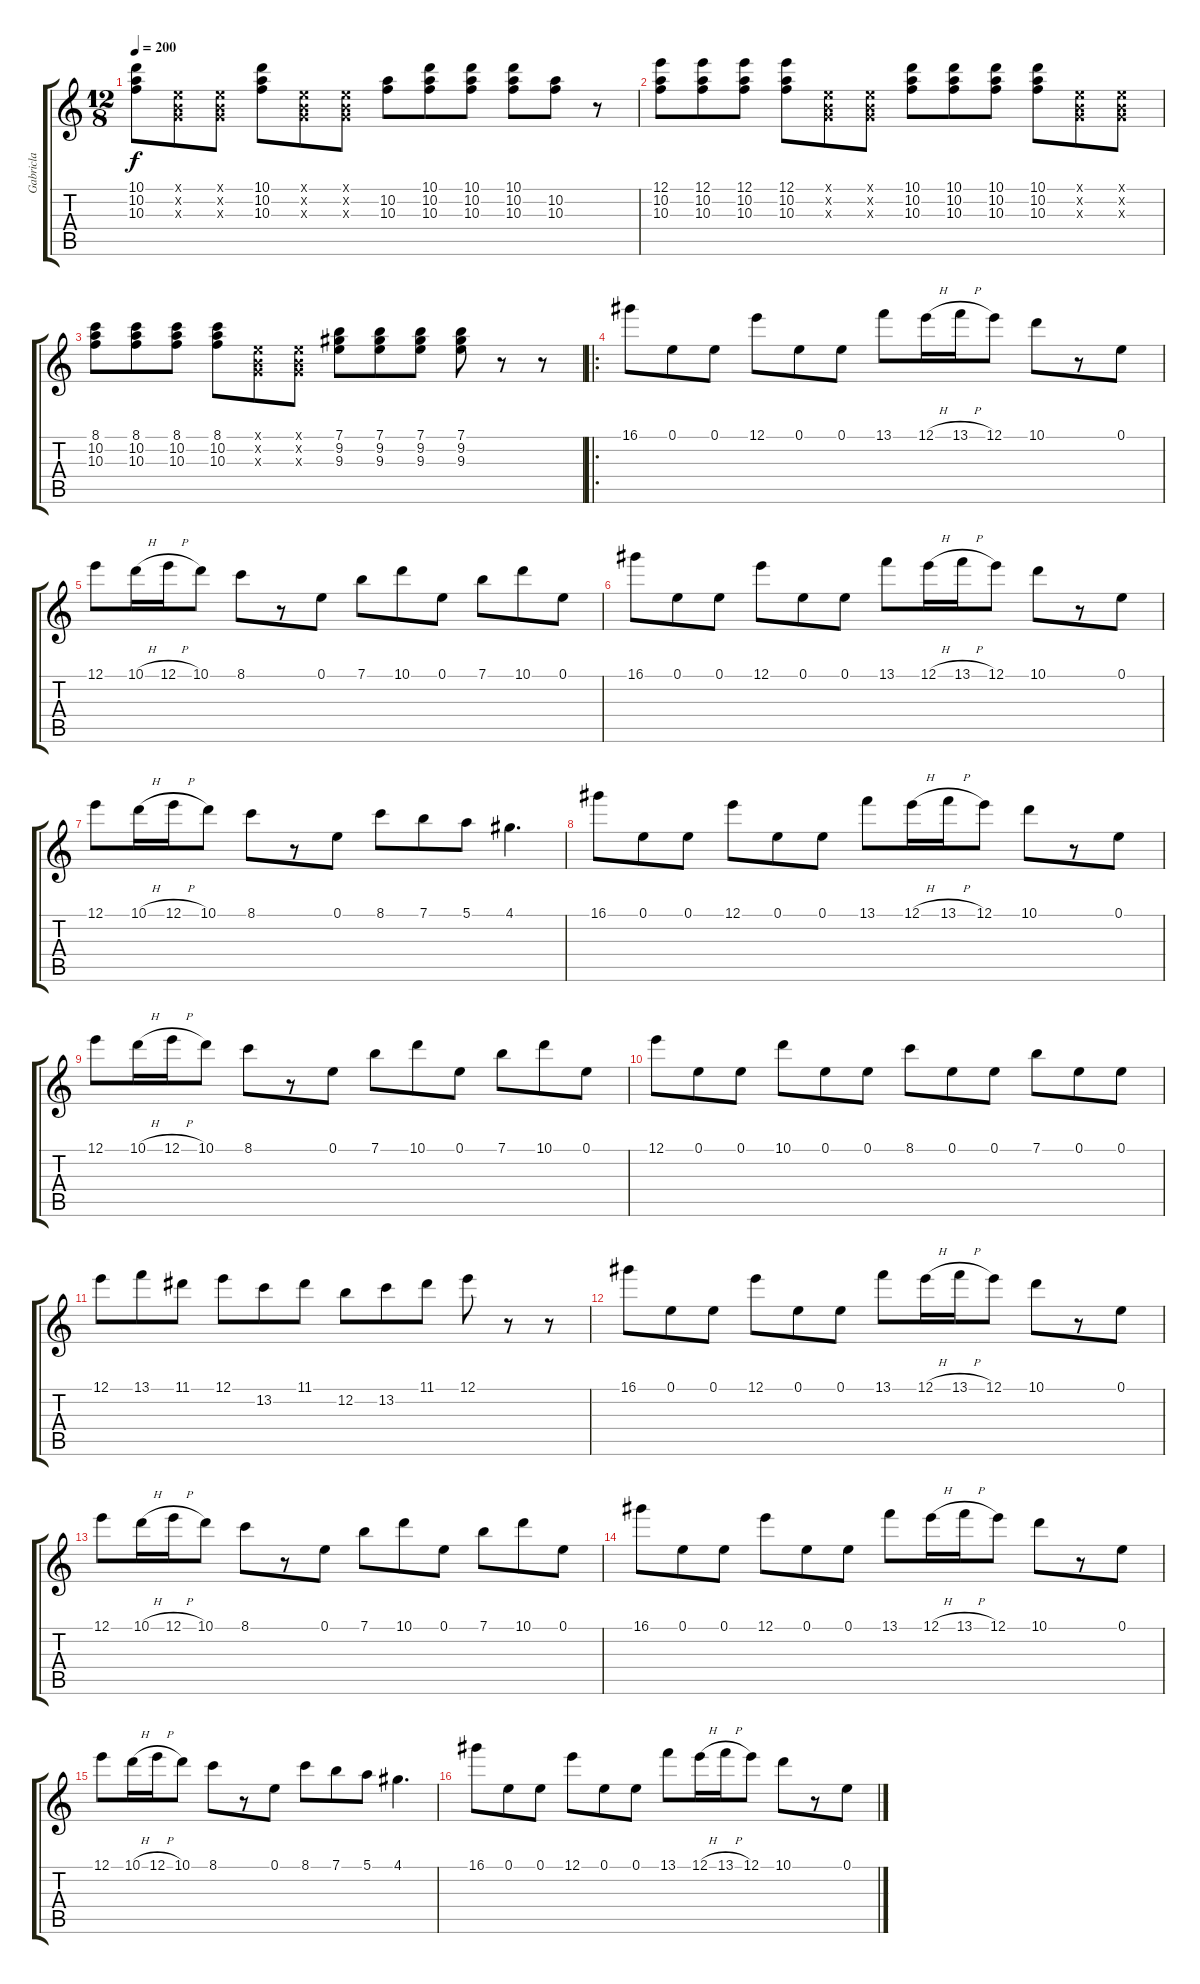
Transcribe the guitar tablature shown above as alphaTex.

\track ("Gabricla" "Gabricla") {instrument acousticguitarsteel}
\staff {score tabs}
\tuning (E4 B3 G3 D3 A2 E2) {hide}
\ts (12 8)
\tempo 200
\clef g2
\ks c
(10.1 10.2 10.3).8{dy f} (0.1{x} 0.2{x} 0.3{x}).8 (0.1{x} 0.2{x} 0.3{x}).8 (10.1 10.2 10.3).8 (0.1{x} 0.2{x} 0.3{x}).8 (0.1{x} 0.2{x} 0.3{x}).8 (10.2 10.3).8 (10.1 10.2 10.3).8 (10.1 10.2 10.3).8 (10.1 10.2 10.3).8 (10.2 10.3).8 r.8 |
(12.1 10.2 10.3).8 (12.1 10.2 10.3).8 (12.1 10.2 10.3).8 (12.1 10.2 10.3).8 (0.1{x} 0.2{x} 0.3{x}).8 (0.1{x} 0.2{x} 0.3{x}).8 (10.1 10.2 10.3).8 (10.1 10.2 10.3).8 (10.1 10.2 10.3).8 (10.1 10.2 10.3).8 (0.1{x} 0.2{x} 0.3{x}).8 (0.1{x} 0.2{x} 0.3{x}).8 |
(8.1 10.2 10.3).8 (8.1 10.2 10.3).8 (8.1 10.2 10.3).8 (8.1 10.2 10.3).8 (0.1{x} 0.2{x} 0.3{x}).8 (0.1{x} 0.2{x} 0.3{x}).8 (7.1 9.2 9.3).8 (7.1 9.2 9.3).8 (7.1 9.2 9.3).8 (7.1 9.2 9.3).8 r.8 r.8 |
\ro
16.1.8 0.1.8 0.1.8 12.1.8 0.1.8 0.1.8 13.1.8 12.1{h}.16 13.1{h}.16 12.1.8 10.1.8 r.8 0.1.8 |
12.1.8 10.1{h}.16 12.1{h}.16 10.1.8 8.1.8 r.8 0.1.8 7.1.8 10.1.8 0.1.8 7.1.8 10.1.8 0.1.8 |
16.1.8 0.1.8 0.1.8 12.1.8 0.1.8 0.1.8 13.1.8 12.1{h}.16 13.1{h}.16 12.1.8 10.1.8 r.8 0.1.8 |
12.1.8 10.1{h}.16 12.1{h}.16 10.1.8 8.1.8 r.8 0.1.8 8.1.8 7.1.8 5.1.8 4.1.4{d} |
16.1.8 0.1.8 0.1.8 12.1.8 0.1.8 0.1.8 13.1.8 12.1{h}.16 13.1{h}.16 12.1.8 10.1.8 r.8 0.1.8 |
12.1.8 10.1{h}.16 12.1{h}.16 10.1.8 8.1.8 r.8 0.1.8 7.1.8 10.1.8 0.1.8 7.1.8 10.1.8 0.1.8 |
12.1.8 0.1.8 0.1.8 10.1.8 0.1.8 0.1.8 8.1.8 0.1.8 0.1.8 7.1.8 0.1.8 0.1.8 |
12.1.8 13.1.8 11.1.8 12.1.8 13.2.8 11.1.8 12.2.8 13.2.8 11.1.8 12.1.8 r.8 r.8 |
16.1.8 0.1.8 0.1.8 12.1.8 0.1.8 0.1.8 13.1.8 12.1{h}.16 13.1{h}.16 12.1.8 10.1.8 r.8 0.1.8 |
12.1.8 10.1{h}.16 12.1{h}.16 10.1.8 8.1.8 r.8 0.1.8 7.1.8 10.1.8 0.1.8 7.1.8 10.1.8 0.1.8 |
16.1.8 0.1.8 0.1.8 12.1.8 0.1.8 0.1.8 13.1.8 12.1{h}.16 13.1{h}.16 12.1.8 10.1.8 r.8 0.1.8 |
12.1.8 10.1{h}.16 12.1{h}.16 10.1.8 8.1.8 r.8 0.1.8 8.1.8 7.1.8 5.1.8 4.1.4{d} |
16.1.8 0.1.8 0.1.8 12.1.8 0.1.8 0.1.8 13.1.8 12.1{h}.16 13.1{h}.16 12.1.8 10.1.8 r.8 0.1.8
